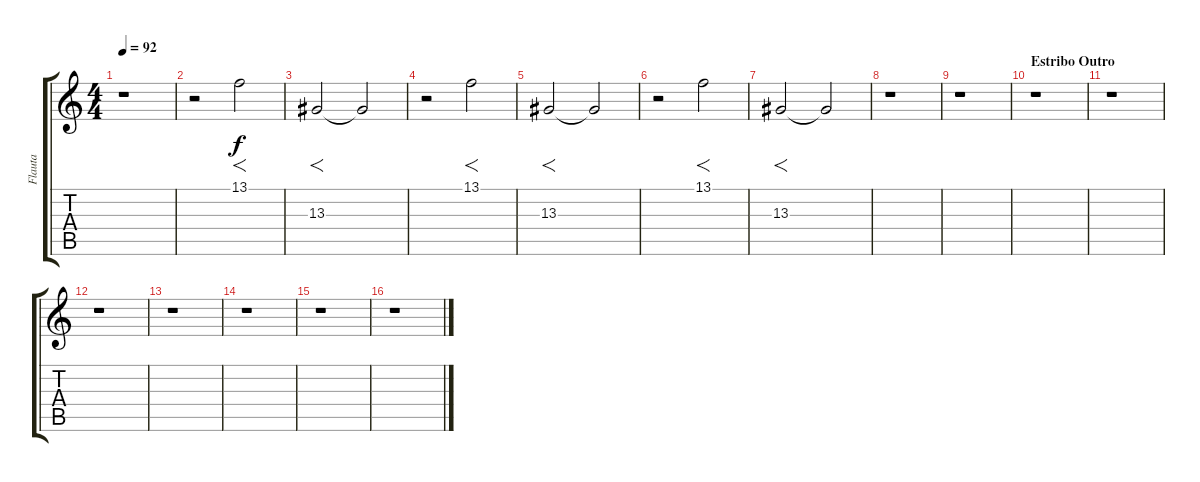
\track ("Flauta" "Flauta") {instrument piccolo}
\staff {score tabs}
\tuning (E4 B3 G3 D3 A2 E2) {hide}
\ts (4 4)
\tempo 92
\clef g2
\ks c
r.1{dy f} |
r.2 13.1.2{f} |
13.3.2{f} 13.3{t}.2 |
r.2 13.1.2{f} |
13.3.2{f} 13.3{t}.2 |
r.2 13.1.2{f} |
13.3.2{f} 13.3{t}.2 |
r.1 |
r.1 |
\section ("" "Estribo Outro")
r.1 |
r.1 |
r.1 |
r.1 |
r.1 |
r.1 |
r.1
